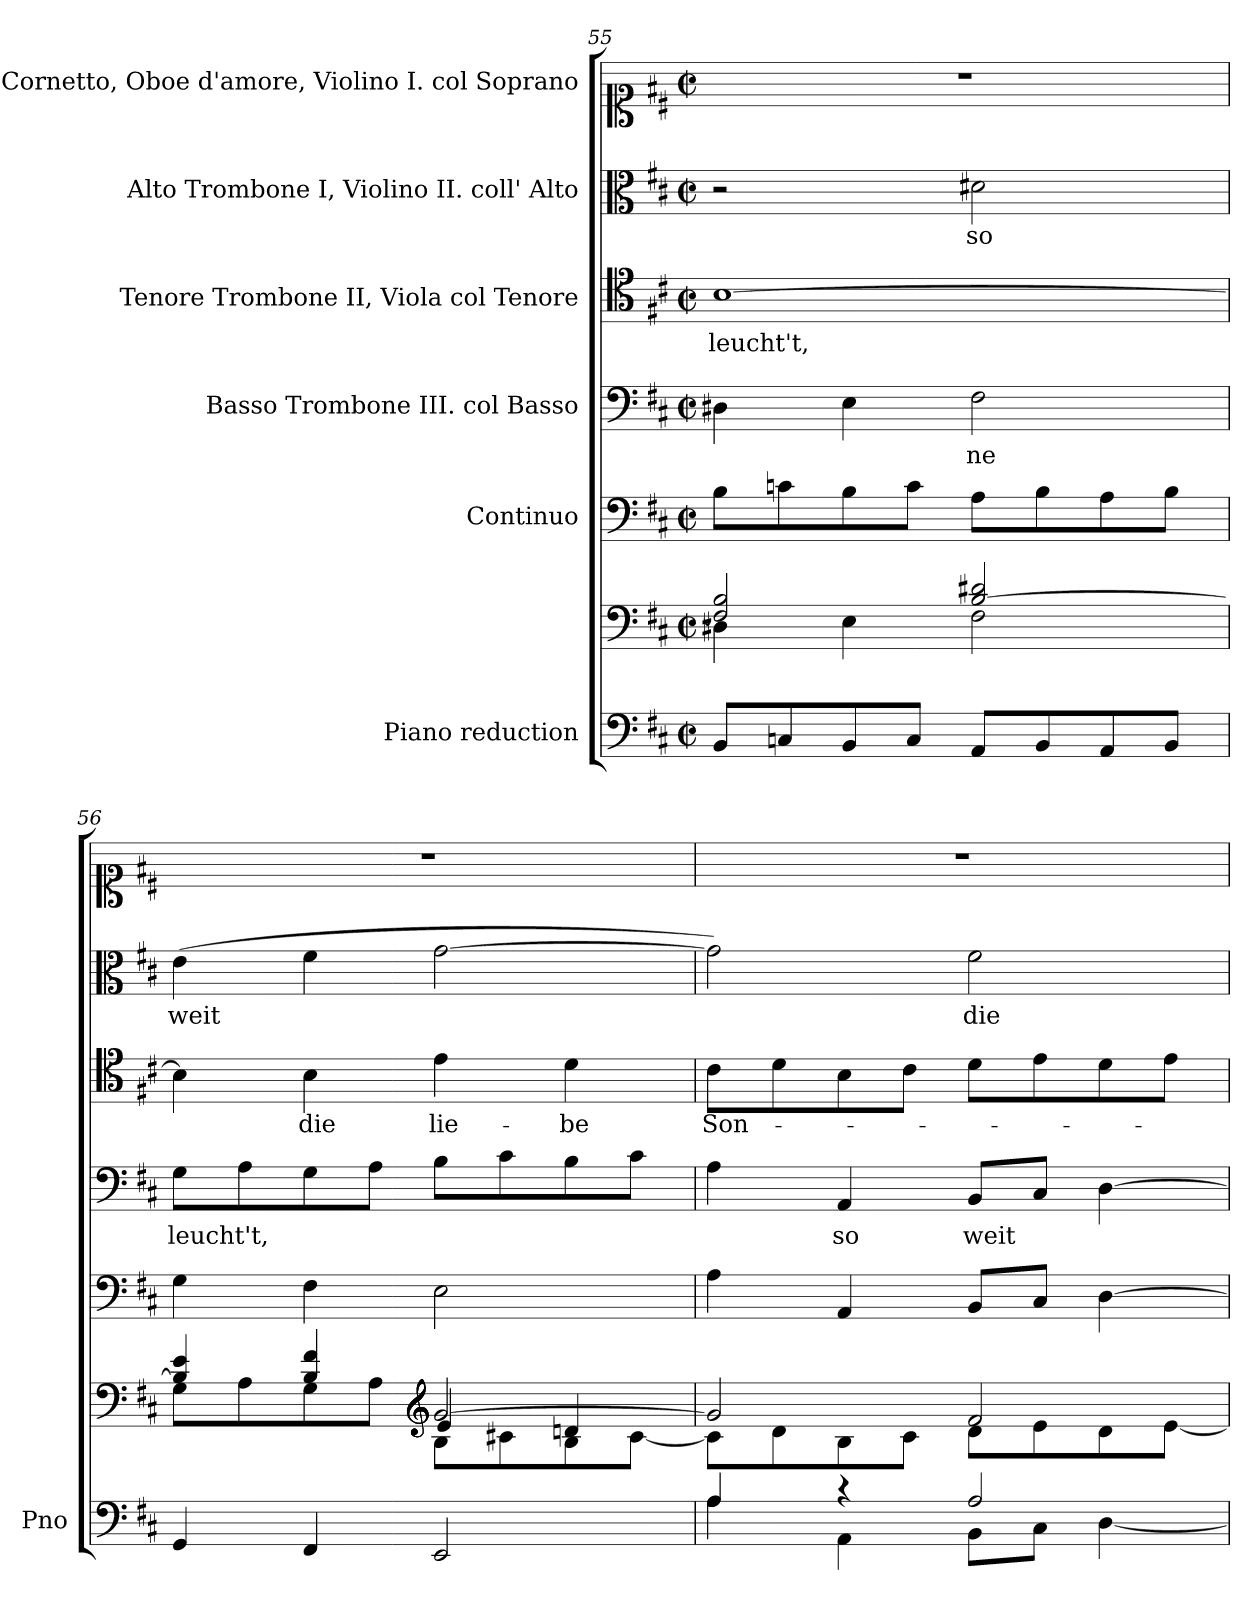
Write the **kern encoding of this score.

**kern	**kern	**kern	**kern	**text	**kern	**text	**kern	**text	**kern
*part6	*part6	*part5	*part4	*part4	*part3	*part3	*part2	*part2	*part1
*staff7	*staff6	*staff5	*staff4	*staff4	*staff3	*staff3	*staff2	*staff2	*staff1
*I"Piano reduction	*	*I"Continuo	*I"Basso  Trombone III. col Basso	*	*I"Tenore Trombone II, Viola col Tenore	*	*I"Alto Trombone I, Violino II.  coll' Alto	*	*I"Soprano Cornetto, Oboe d'amore, Violino I. col Soprano
*I'Pno	*	*	*	*	*	*	*	*	*
*clefF4	*clefF4	*clefF4	*clefF4	*	*clefC4	*	*clefC3	*	*clefC1
*k[f#c#]	*k[f#c#]	*k[f#c#]	*k[f#c#]	*	*k[f#c#]	*	*k[f#c#]	*	*k[f#c#]
*M2/2	*M2/2	*M2/2	*M2/2	*	*M2/2	*	*M2/2	*	*M2/2
*met(c|)	*met(c|)	*met(c|)	*met(c|)	*	*met(c|)	*	*met(c|)	*	*met(c|)
=55	=55	=55	=55	=55	=55	=55	=55	=55	=55
*	*^	*	*	*	*	*	*	*	*
!	!	!	!	!	!	!	!LO:LY:b	!	!	!
8BB/L	2F#/] 2B/	4D#X\	8B\L	4D#X\	.	[1B	leucht't,	2r	.	1r
8Cn/	.	.	8cn\	.	.	.	.	.	.	.
8BB/	.	4E\	8B\	4E\	.	.	.	.	.	.
8C/J	.	.	8c\J	.	.	.	.	.	.	.
!	!	!	!	!	!LO:LY:b	!	!	!	!LO:LY:b	!
8AA/L	[2B/ 2d#X/	2F#\	8A\L	2F#\	-ne	.	.	2d#X\	so	.
8BB/	.	.	8B\	.	.	.	.	.	.	.
8AA/	.	.	8A\	.	.	.	.	.	.	.
8BB/J	.	.	8B\J	.	.	.	.	.	.	.
=56	=56	=56	=56	=56	=56	=56	=56	=56	=56	=56
*	*	*^	*	*	*	*	*	*	*	*
!	!	!	!	!	!	!LO:LY:b	!	!	!	!LO:LY:b	!
4GG/	4B/] 4e/	8G\L	2ryy	4G\	8G\L	leucht't,	4B\]	.	(>4e\	weit	1r
.	.	8A\	.	.	8A\	.	.	.	.	.	.
!	!	!	!	!	!	!	!	!LO:LY:b	!	!	!
4FF#/	4B/ 4f#/	8G\	.	4F#\	8G\	.	4B\	die	4f#\	.	.
.	.	8A\J	.	.	8A\J	.	.	.	.	.	.
*	*clefG2	*	*	*	*	*	*	*	*	*	*
!	!	!	!	!	!	!	!	!LO:LY:b	!	!	!
2EE/	[2g/	8B\L	4e/	2E\	8B\L	.	4e\	lie-	[2g\	.	.
.	.	8c#X\	.	.	8c#\	.	.	.	.	.	.
!	!	!	!	!	!	!	!	!LO:LY:b	!	!	!
.	.	8B\	4dn/	.	8B\	.	4d\	-be	.	.	.
.	.	[8c#\J	.	.	8c#\J	.	.	.	.	.	.
*	*	*v	*v	*	*	*	*	*	*	*	*
!!LO:PB:g=z
=57	=57	=57	=57	=57	=57	=57	=57	=57	=57	=57
*^	*	*	*	*	*	*	*	*	*	*
!	!	!	!	!	!	!	!	!LO:LY:b	!	!	!
4A/	4A\	2g/]	8c#\L]	4A\	4A\	.	8c#\L	Son-	2g\])	.	1r
.	.	.	8d\	.	.	.	8d\	.	.	.	.
!	!	!	!	!	!	!LO:LY:b	!	!	!	!	!
4r	4AA\	.	8B\	4AA/	4AA/	so	8B\	.	.	.	.
.	.	.	8c#\J	.	.	.	8c#\J	.	.	.	.
!	!	!	!	!	!	!LO:LY:b	!	!	!	!LO:LY:b	!
2A/	8BB\L	2f#/	8d\L	8BB/L	8BB/L	weit	8d\L	.	2f#\	die	.
.	8C#\J	.	8e\	8C#/J	8C#/J	.	8e\	.	.	.	.
.	[4D\	.	8d\	[4D\	[4D\	.	8d\	.	.	.	.
.	.	.	[8e\J	.	.	.	8e\J	.	.	.	.
*v	*v	*	*	*	*	*	*	*	*	*	*
*	*v	*v	*	*	*	*	*	*	*	*
=	=	=	=	=	=	=	=	=	=
*-	*-	*-	*-	*-	*-	*-	*-	*-	*-
